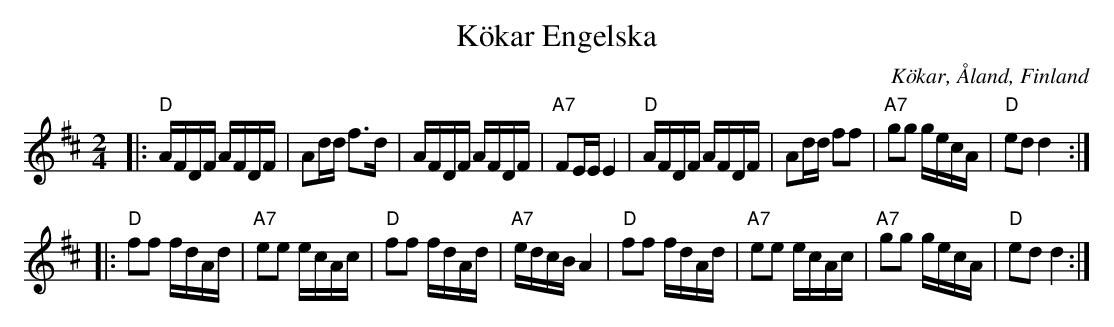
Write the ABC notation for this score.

X:1
T: K\"okar Engelska
O: K\"okar, \AAland, Finland
M: 2/4
L: 1/16
K: D
|: "D"AFDF AFDF | A2dd f3d | AFDF AFDF | "A7"F2EE E4 \
|  "D"AFDF AFDF | A2dd f2f2 | "A7"g2g2 gecA | "D"e2d2 d4 :|
|: "D"f2f2 fdAd | "A7"e2e2 ecAc | "D"f2f2 fdAd | "A7"edcB A4 \
|  "D"f2f2 fdAd | "A7"e2e2 ecAc | "A7"g2g2 gecA | "D"e2d2 d4 :|
